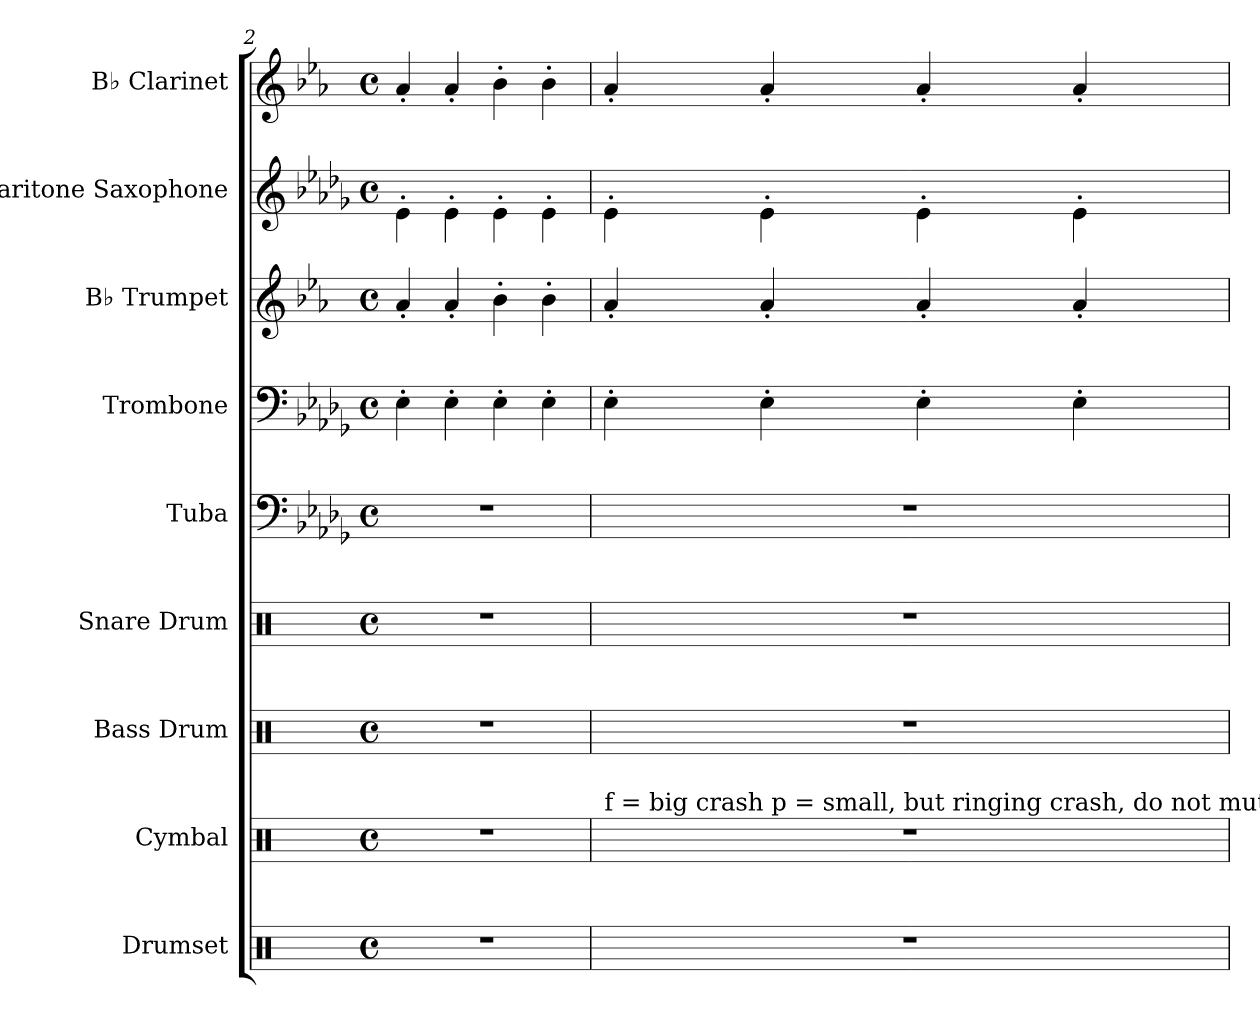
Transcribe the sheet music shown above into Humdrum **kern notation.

**kern	**kern	**kern	**kern	**kern	**kern	**kern	**kern	**kern
*part9	*part8	*part7	*part6	*part5	*part4	*part3	*part2	*part1
*staff9	*staff8	*staff7	*staff6	*staff5	*staff4	*staff3	*staff2	*staff1
*I"Drumset	*I"Cymbal	*I"Bass Drum	*I"Snare Drum	*I"Tuba	*I"Trombone	*I"B♭ Trumpet	*I"Baritone Saxophone	*I"B♭ Clarinet
*I'Drs.	*I'Cym.	*I'B. Dr.	*I'Sn. Dr.	*I'Tba.	*I'Trb.	*I'B♭ Tpt.	*I'Bar. Sax.	*I'B♭ Cl.
*clefX	*clefX	*clefX	*clefX	*clefF4	*clefF4	*clefG2	*clefG2	*clefG2
*	*	*	*	*	*	*ITrd1c2	*ITrd12c21	*ITrd1c2
*k[]	*k[]	*k[]	*k[]	*k[b-e-a-d-g-]	*k[b-e-a-d-g-]	*k[b-e-a-d-g-]	*k[b-e-a-d-g-]	*k[b-e-a-d-g-]
*M4/4	*M4/4	*M4/4	*M4/4	*M4/4	*M4/4	*M4/4	*M4/4	*M4/4
*met(c)	*met(c)	*met(c)	*met(c)	*met(c)	*met(c)	*met(c)	*met(c)	*met(c)
*MM120	*MM120	*MM120	*MM120	*MM120	*MM120	*MM120	*MM120	*MM120
=2	=2	=2	=2	=2	=2	=2	=2	=2
1r	1r	1r	1r	1r	4E-'\	4g-'/	4E-'\	4g-'/
.	.	.	.	.	4E-'\	4g-'/	4E-'\	4g-'/
.	.	.	.	.	4E-'\	4a-'\	4E-'\	4a-'\
.	.	.	.	.	4E-'\	4a-'\	4E-'\	4a-'\
=3	=3	=3	=3	=3	=3	=3	=3	=3
!	!LO:TX:a:t=f = big crash p = small, but ringing crash, do not mute	!	!	!	!	!	!	!
1r	1r	1r	1r	1r	4E-'\	4g-'/	4E-'\	4g-'/
.	.	.	.	.	4E-'\	4g-'/	4E-'\	4g-'/
.	.	.	.	.	4E-'\	4g-'/	4E-'\	4g-'/
.	.	.	.	.	4E-'\	4g-'/	4E-'\	4g-'/
=	=	=	=	=	=	=	=	=
*-	*-	*-	*-	*-	*-	*-	*-	*-
